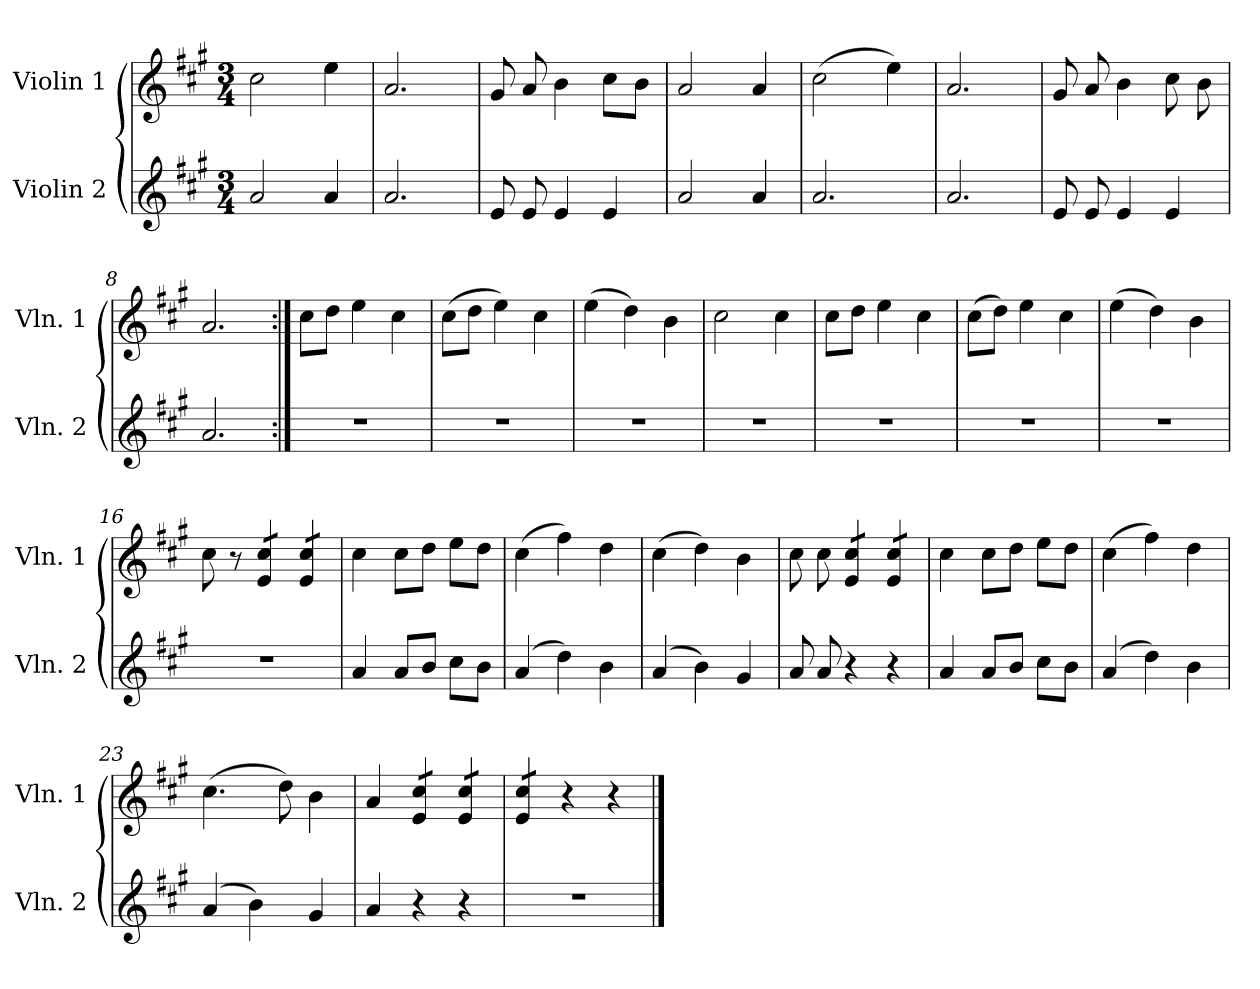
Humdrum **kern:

**kern	**kern
*part2	*part1
*staff2	*staff1
*I"Violin 2	*I"Violin 1
*I'Vln. 2	*I'Vln. 1
*clefG2	*clefG2
*k[f#c#g#]	*k[f#c#g#]
*M3/4	*M3/4
=1	=1
2a/	2cc#\
4a/	4ee\
=2	=2
2.a/	2.a/
=3	=3
8e/	8g#/
8e/	8a/
4e/	4b\
4e/	8cc#\L
.	8b\J
=4	=4
2a/	2a/
4a/	4a/
=5	=5
2.a/	(>2cc#\
.	4ee\)
=6	=6
2.a/	2.a/
=7	=7
8e/	8g#/
8e/	8a/
4e/	4b\
4e/	8cc#\
.	8b\
!!LO:LB:g=z
=8	=8
2.a/	2.a/
=9:|!	=9:|!
2.r	8cc#\L
.	8dd\J
.	4ee\
.	4cc#\
=10	=10
2.r	(>8cc#\L
.	8dd\J
.	4ee\)
.	4cc#\
=11	=11
2.r	(>4ee\
.	4dd\)
.	4b\
=12	=12
2.r	2cc#\
.	4cc#\
=13	=13
2.r	8cc#\L
.	8dd\J
.	4ee\
.	4cc#\
=14	=14
2.r	(>8cc#\L
.	8dd\J)
.	4ee\
.	4cc#\
=15	=15
2.r	(>4ee\
.	4dd\)
.	4b\
!!LO:LB:g=z
=16	=16
2.r	8cc#\
.	8r
*	*tremolo
.	8e/ 8cc#/L
.	8e/ 8cc#/J
.	8e/ 8cc#/L
.	8e/ 8cc#/J
*	*Xtremolo
=17	=17
4a/	4cc#\
8a/L	8cc#\L
8b/J	8dd\J
8cc#\L	8ee\L
8b\J	8dd\J
=18	=18
(>4a/	(>4cc#\
4dd\)	4ff#\)
4b\	4dd\
=19	=19
(>4a/	(>4cc#\
4b\)	4dd\)
4g#/	4b\
=20	=20
8a/	8cc#\
8a/	8cc#\
*	*tremolo
4r	8e/ 8cc#/L
.	8e/ 8cc#/J
4r	8e/ 8cc#/L
.	8e/ 8cc#/J
*	*Xtremolo
=21	=21
4a/	4cc#\
8a/L	8cc#\L
8b/J	8dd\J
8cc#\L	8ee\L
8b\J	8dd\J
=22	=22
(>4a/	(>4cc#\
4dd\)	4ff#\)
4b\	4dd\
!!LO:LB:g=z
=23	=23
(>4a/	(>4.cc#\
4b\)	.
.	8dd\)
4g#/	4b\
=24	=24
4a/	4a/
*	*tremolo
4r	8e/ 8cc#/L
.	8e/ 8cc#/J
4r	8e/ 8cc#/L
.	8e/ 8cc#/J
=25	=25
2.r	8e/ 8cc#/L
.	8e/ 8cc#/J
*	*Xtremolo
.	4r
.	4r
==	==
*-	*-
